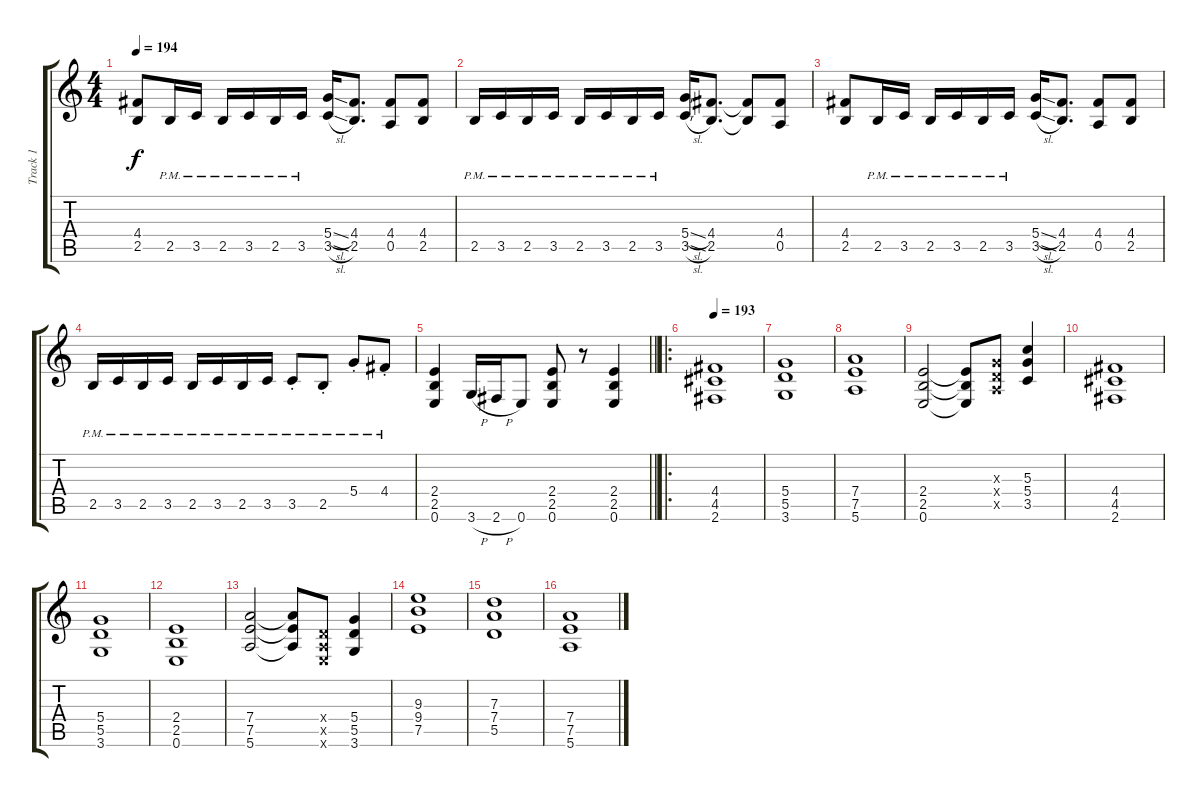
\track ("Track 1" "Track 1") {instrument distortionguitar}
\staff {score tabs}
\tuning (E4 B3 G3 D3 A2 E2) {hide}
\ts (4 4)
\tempo 194
\clef g2
\ks c
(4.4 2.5).8{dy f} 2.5{pm}.16 3.5{pm}.16 2.5{pm}.16 3.5{pm}.16 2.5{pm}.16 3.5{pm}.16 (5.4{sl} 3.5{sl}).16 (4.4 2.5).8{d} (4.4 0.5).8 (4.4 2.5).8 |
2.5{pm}.16 3.5{pm}.16 2.5{pm}.16 3.5{pm}.16 2.5{pm}.16 3.5{pm}.16 2.5{pm}.16 3.5{pm}.16 (5.4{sl} 3.5{sl}).16 (4.4 2.5).8{d} (4.4{t} 2.5{t}).8 (4.4 0.5).8 |
(4.4 2.5).8 2.5{pm}.16 3.5{pm}.16 2.5{pm}.16 3.5{pm}.16 2.5{pm}.16 3.5{pm}.16 (5.4{sl} 3.5{sl}).16 (4.4 2.5).8{d} (4.4 0.5).8 (4.4 2.5).8 |
2.5{pm}.16 3.5{pm}.16 2.5{pm}.16 3.5{pm}.16 2.5{pm}.16 3.5{pm}.16 2.5{pm}.16 3.5{pm}.16 3.5{pm st}.8 2.5{pm st}.8 5.4{pm st}.8 4.4{pm st}.8 |
\barLineRight lightlight
(2.4 2.5 0.6).4 3.6{h}.16 2.6{h}.16 0.6.8 (2.4 2.5 0.6).8 r.8 (2.4 2.5 0.6).4 |
\ro
\tempo 193
(4.4 4.5 2.6).1 |
(5.4 5.5 3.6).1 |
(7.4 7.5 5.6).1 |
(2.4 2.5 0.6).2 (2.4{t} 2.5{t} 0.6{t}).8 (0.3{x} 0.4{x} 0.5{x}).8 (5.3 5.4 3.5).4 |
(4.4 4.5 2.6).1 |
(5.4 5.5 3.6).1 |
(2.4 2.5 0.6).1 |
(7.4 7.5 5.6).2 (7.4{t} 7.5{t} 5.6{t}).8 (0.4{x} 0.5{x} 0.6{x}).8 (5.4 5.5 3.6).4 |
(9.3 9.4 7.5).1 |
(7.3 7.4 5.5).1 |
(7.4 7.5 5.6).1
